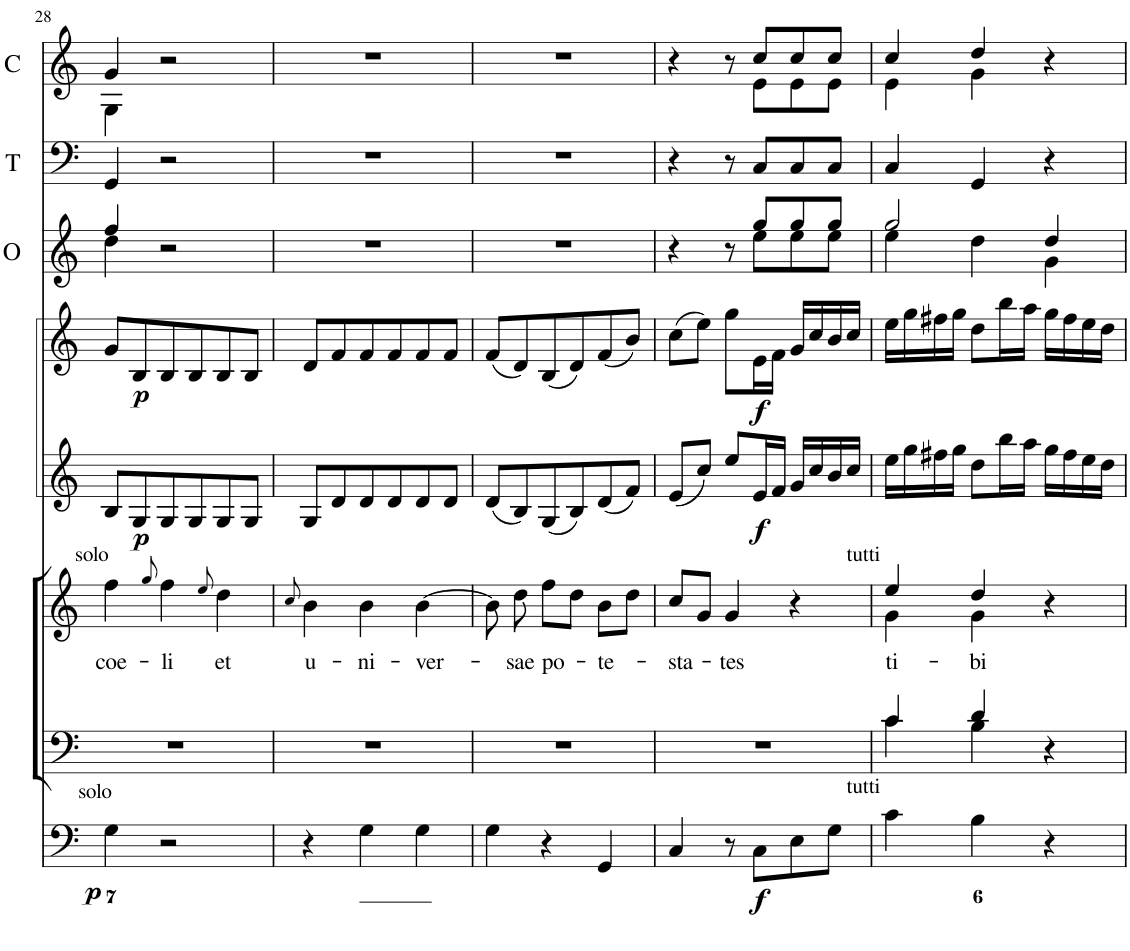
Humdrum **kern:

**kern	**dynam	**kern	**kern	**text	**kern	**dynam	**kern	**dynam	**kern	**kern	**kern
*part8	*part8	*part7	*part6	*part6	*part5	*part5	*part4	*part4	*part3	*part2	*part1
*staff8	*staff8	*staff7	*staff6	*staff6	*staff5	*staff5	*staff4	*staff4	*staff3	*staff2	*staff1
*I"Organ	*	*I"Voice	*I"Voice	*	*I"Violino 2	*	*I"Violino 1	*	*I"Oboi	*I"Timpani	*I"Clarini
*	*	*	*	*	*I'Vln	*	*I'Vln	*	*I'O	*I'T	*I'C
!!LO:PB:g=z
*clefF4	*	*clefF4	*clefG2	*	*clefG2	*	*clefG2	*	*clefG2	*clefF4	*clefG2
*k[]	*	*k[]	*k[]	*	*k[]	*	*k[]	*	*k[]	*k[]	*k[]
*M3/4	*	*M3/4	*M3/4	*	*M3/4	*	*M3/4	*	*M3/4	*M3/4	*M3/4
=28	=28	=28	=28	=28	=28	=28	=28	=28	=28	=28	=28
!	!	!	!LO:TX:a:t=solo	!	!	!	!	!	!	!	!
!LO:TX:a:t=solo	!	!	!	!	!	!	!	!	!	!	!
!	!LO:DY:b	!	!	!LO:LY:b	!	!	!	!	!	!	!
*	*	*	*	*	*	*	*	*	*^	*	*^
4G\	p	2.r	4ff\	coe-	8B/L	.	8g/L	.	4ff/	4dd\	4GG/	4g/	4G\
!	!	!	!	!	!	!LO:DY:b	!	!LO:DY:b	!	!	!	!	!
.	.	.	.	.	8G/	p	8B/	p	.	.	.	.	.
.	.	.	8qgg/	.	.	.	.	.	.	.	.	.	.
!	!	!	!	!LO:LY:b	!	!	!	!	!	!	!	!	!
2r	.	.	4ff\	-li	8G/	.	8B/	.	2r	2ryy	2r	2r	2ryy
.	.	.	.	.	8G/	.	8B/	.	.	.	.	.	.
.	.	.	8qee/	.	.	.	.	.	.	.	.	.	.
!	!	!	!	!LO:LY:b	!	!	!	!	!	!	!	!	!
.	.	.	4dd\	et	8G/	.	8B/	.	.	.	.	.	.
.	.	.	.	.	8G/J	.	8B/J	.	.	.	.	.	.
*	*	*	*	*	*	*	*	*	*v	*v	*	*v	*v
=29	=29	=29	=29	=29	=29	=29	=29	=29	=29	=29	=29
.	.	.	8qcc/	.	.	.	.	.	.	.	.
!	!	!	!	!LO:LY:b	!	!	!	!	!	!	!
4r	.	2.r	4b\	u-	8G/L	.	8d/L	.	2.r	2.r	2.r
.	.	.	.	.	8d/	.	8f/	.	.	.	.
!	!	!	!	!LO:LY:b	!	!	!	!	!	!	!
4G\	.	.	4b\	-ni-	8d/	.	8f/	.	.	.	.
.	.	.	.	.	8d/	.	8f/	.	.	.	.
!	!	!	!	!LO:LY:b	!	!	!	!	!	!	!
4G\	.	.	[4b\	-ver-	8d/	.	8f/	.	.	.	.
.	.	.	.	.	8d/J	.	8f/J	.	.	.	.
=30	=30	=30	=30	=30	=30	=30	=30	=30	=30	=30	=30
4G\	.	2.r	8b\]	.	(8d/L	.	(8f/L	.	2.r	2.r	2.r
!	!	!	!	!LO:LY:b	!	!	!	!	!	!	!
.	.	.	8dd\	-sae	8B/)	.	8d/)	.	.	.	.
!	!	!	!	!LO:LY:b	!	!	!	!	!	!	!
4r	.	.	8ff\L	po-	(8G/	.	(8B/	.	.	.	.
.	.	.	8dd\J	.	8B/)	.	8d/)	.	.	.	.
!	!	!	!	!LO:LY:b	!	!	!	!	!	!	!
4GG/	.	.	8b\L	-te-	(8d/	.	(8f/	.	.	.	.
.	.	.	8dd\J	.	8f/J)	.	8b/J)	.	.	.	.
=31	=31	=31	=31	=31	=31	=31	=31	=31	=31	=31	=31
!	!	!	!	!LO:LY:b	!	!	!	!	!	!	!
*	*	*	*	*	*	*	*	*	*^	*	*^
4C/	.	2.r	8cc/L	-sta-	(8e/L	.	(8cc\L	.	4r	4.ryy	4r	4r	4.ryy
.	.	.	8g/J	.	8cc/J)	.	8ee\J)	.	.	.	.	.	.
!	!	!	!	!LO:LY:b	!	!	!	!	!	!	!	!	!
8r	.	.	4g/	-tes	8ee/L	.	8gg\L	.	8r	.	8r	8r	.
!	!LO:DY:b	!	!	!	!	!LO:DY:b	!	!LO:DY:b	!	!	!	!	!
8C\L	f	.	.	.	16e/L	f	16e\L	f	8gg/L	8ee\L	8C/L	8cc/L	8e\L
.	.	.	.	.	16f/JJ	.	16f\JJ	.	.	.	.	.	.
8E\	.	.	4r	.	16g/LL	.	16g/LL	.	8gg/	8ee\	8C/	8cc/	8e\
.	.	.	.	.	16cc/	.	16cc/	.	.	.	.	.	.
8G\J	.	.	.	.	16b/	.	16b/	.	8gg/J	8ee\J	8C/J	8cc/J	8e\J
.	.	.	.	.	16cc/JJ	.	16cc/JJ	.	.	.	.	.	.
=32	=32	=32	=32	=32	=32	=32	=32	=32	=32	=32	=32	=32	=32
*	*	*^	*	*	*	*	*	*	*	*	*	*	*
!	!	!	!	!LO:TX:a:t=tutti	!	!	!	!	!	!	!	!	!	!
!LO:TX:a:t=tutti	!	!	!	!	!	!	!	!	!	!	!	!	!	!
!	!	!	!	!	!LO:LY:b	!	!	!	!	!	!	!	!	!
*	*	*	*	*^	*	*	*	*	*	*	*	*	*	*
4c\	.	4c/	4c\	4ee/	4g\	ti-	16ee\LL	.	16ee\LL	.	2gg/	4ee\	4C/	4cc/	4e\
.	.	.	.	.	.	.	16gg\	.	16gg\	.	.	.	.	.	.
.	.	.	.	.	.	.	16ff#X\	.	16ff#X\	.	.	.	.	.	.
.	.	.	.	.	.	.	16gg\JJ	.	16gg\JJ	.	.	.	.	.	.
!	!	!	!	!	!	!LO:LY:b	!	!	!	!	!	!	!	!	!
4B\	.	4d/	4B\	4dd/	4g\	-bi	8dd\L	.	8dd\L	.	.	4dd\	4GG/	4dd/	4g\
.	.	.	.	.	.	.	16bb\L	.	16bb\L	.	.	.	.	.	.
.	.	.	.	.	.	.	16aa\JJ	.	16aa\JJ	.	.	.	.	.	.
4r	.	4r	4ryy	4r	4ryy	.	16gg\LL	.	16gg\LL	.	4dd/	4g\	4r	4r	4ryy
.	.	.	.	.	.	.	16ff#\	.	16ff#\	.	.	.	.	.	.
.	.	.	.	.	.	.	16ee\	.	16ee\	.	.	.	.	.	.
.	.	.	.	.	.	.	16dd\JJ	.	16dd\JJ	.	.	.	.	.	.
*	*	*v	*v	*	*	*	*	*	*	*	*v	*v	*	*v	*v
*	*	*	*v	*v	*	*	*	*	*	*	*	*
=	=	=	=	=	=	=	=	=	=	=	=
*-	*-	*-	*-	*-	*-	*-	*-	*-	*-	*-	*-
